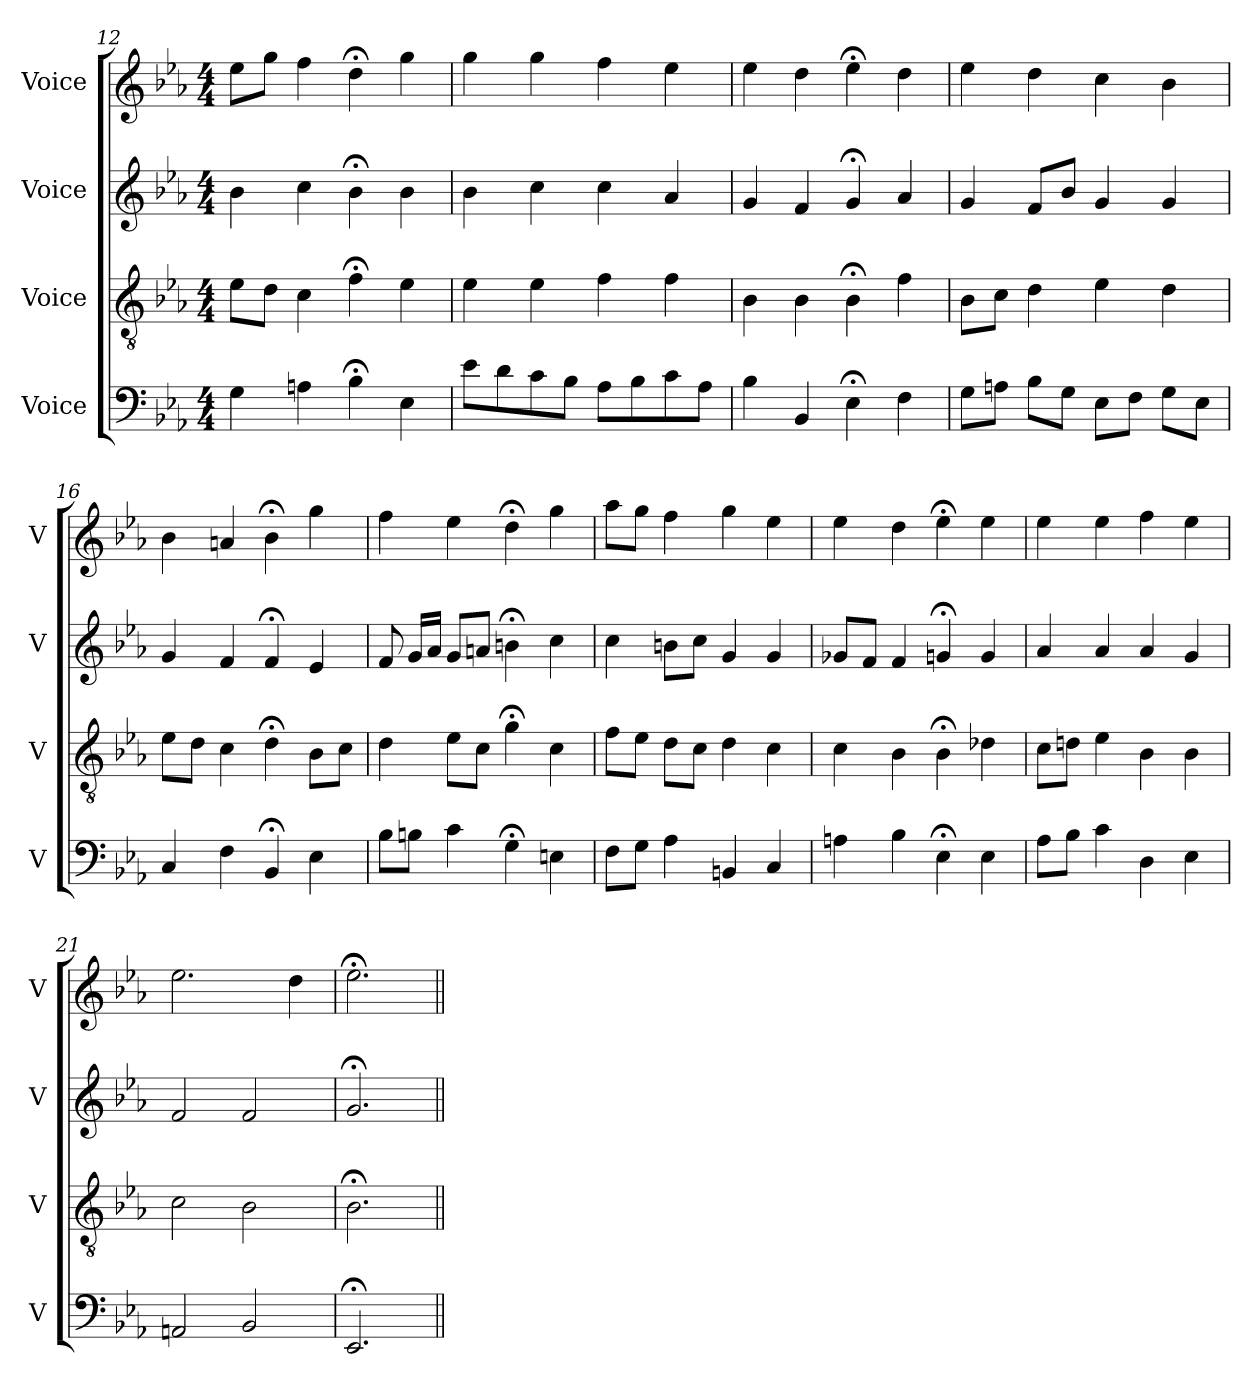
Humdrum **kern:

**kern	**kern	**kern	**kern
*part4	*part3	*part2	*part1
*staff4	*staff3	*staff2	*staff1
*I"Voice	*I"Voice	*I"Voice	*I"Voice
*I'V	*I'V	*I'V	*I'V
*clefF4	*clefGv2	*clefG2	*clefG2
*k[b-e-a-]	*k[b-e-a-]	*k[b-e-a-]	*k[b-e-a-]
*M4/4	*M4/4	*M4/4	*M4/4
=12	=12	=12	=12
4G	8e-L	4b-	8ee-L
.	8dJ	.	8ggJ
4An	4c	4cc	4ff
4B-;<	4f;<	4b-;<	4dd;<
4E-	4e-	4b-	4gg
=13	=13	=13	=13
8e-L	4e-	4b-	4gg
8d	.	.	.
8c	4e-	4cc	4gg
8B-J	.	.	.
8A-L	4f	4cc	4ff
8B-	.	.	.
8c	4f	4a-	4ee-
8A-J	.	.	.
=14	=14	=14	=14
4B-	4B-	4g	4ee-
4BB-	4B-	4f	4dd
4E-;<	4B-;<	4g;<	4ee-;<
4F	4f	4a-	4dd
=15	=15	=15	=15
8GL	8B-L	4g	4ee-
8AnJ	8cJ	.	.
8B-L	4d	8fL	4dd
8GJ	.	8b-J	.
8E-L	4e-	4g	4cc
8FJ	.	.	.
8GL	4d	4g	4b-
8E-J	.	.	.
=16	=16	=16	=16
4C	8e-L	4g	4b-
.	8dJ	.	.
4F	4c	4f	4an
4BB-;<	4d;<	4f;<	4b-;<
4E-	8B-L	4e-	4gg
.	8cJ	.	.
=17	=17	=17	=17
8B-L	4d	8f	4ff
8BnJ	.	16gLL	.
.	.	16a-JJ	.
4c	8e-L	8gL	4ee-
.	8cJ	8anJ	.
4G;<	4g;<	4bn;<	4dd;<
4En	4c	4cc	4gg
=18	=18	=18	=18
8FL	8fL	4cc	8aa-L
8GJ	8e-J	.	8ggJ
4A-	8dL	8bnL	4ff
.	8cJ	8ccJ	.
4BBn	4d	4g	4gg
4C	4c	4g	4ee-
=19	=19	=19	=19
4An	4c	8g-XL	4ee-
.	.	8fJ	.
4B-	4B-	4f	4dd
4E-;<	4B-;<	4gn;<	4ee-;<
4E-	4d-X	4g	4ee-
=20	=20	=20	=20
8A-L	8cL	4a-	4ee-
8B-J	8dnJ	.	.
4c	4e-	4a-	4ee-
4D	4B-	4a-	4ff
4E-	4B-	4g	4ee-
=21	=21	=21	=21
2AAn	2c	2f	2.ee-
2BB-	2B-	2f	.
.	.	.	4dd
=22	=22	=22	=22
2.EE-;<	2.B-;<	2.g;<	2.ee-;<
=||	=||	=||	=||
*-	*-	*-	*-
